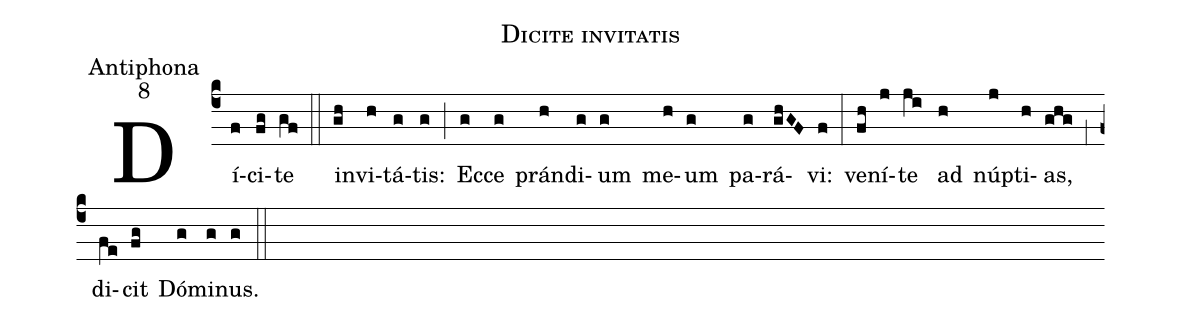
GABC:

name:Dicite invitatis;
office-part:Antiphona;
mode:8;
%%
(c4) Dí(f)ci(fg)te(gf) (::) in(gh)vi(h)tá(g)tis:(g) (;) Ec(g)ce(g) prán(h)di(g)um(g) me(h)um(g) pa(g)rá(ghGF)vi:(f) (:) ve(fh)ní(j)te(ji) ad(h) núp(j)ti(h)as,(ghg) (;1) di(fe)cit(fg) Dó(g)mi(g)nus.(g) (::)
